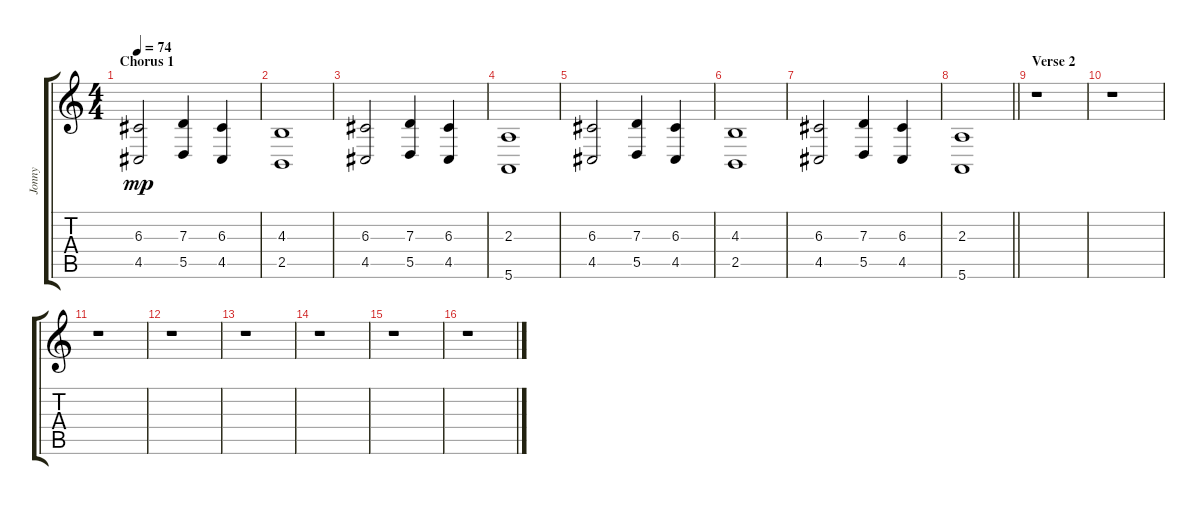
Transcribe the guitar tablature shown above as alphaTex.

\track ("Jonny" "Jonny") {instrument drawbarorgan}
\staff {score tabs}
\tuning (E4 B3 G3 D3 A2 E2) {hide}
\ts (4 4)
\section ("" "Chorus 1")
\tempo 74
\clef g2
\ks c
(6.3 4.5).2{dy mp} (7.3 5.5).4 (6.3 4.5).4 |
(4.3 2.5).1 |
(6.3 4.5).2 (7.3 5.5).4 (6.3 4.5).4 |
(2.3 5.6).1 |
(6.3 4.5).2 (7.3 5.5).4 (6.3 4.5).4 |
(4.3 2.5).1 |
(6.3 4.5).2 (7.3 5.5).4 (6.3 4.5).4 |
\barLineRight lightlight
(2.3 5.6).1 |
\section ("" "Verse 2")
r.1 |
r.1 |
r.1 |
r.1 |
r.1 |
r.1 |
r.1 |
r.1
